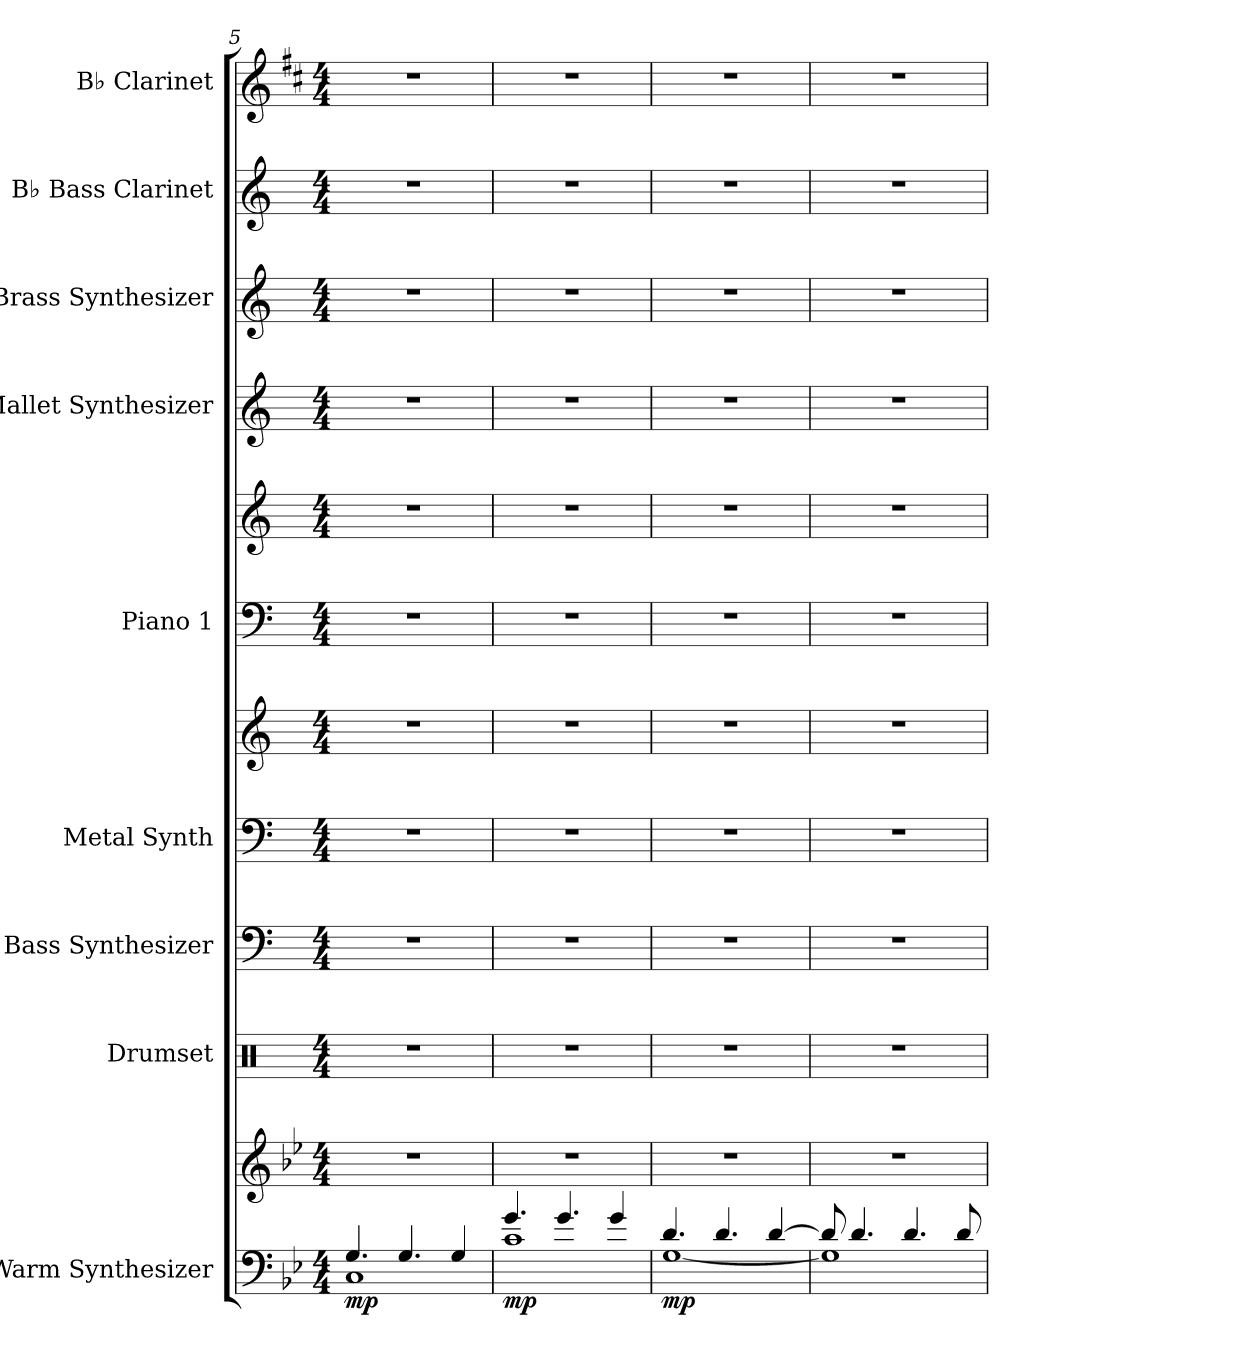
**kern	**kern	**dynam	**kern	**kern	**kern	**kern	**kern	**kern	**kern	**kern	**kern	**kern
*part9	*part9	*part9	*part8	*part7	*part6	*part6	*part5	*part5	*part4	*part3	*part2	*part1
*staff12	*staff11	*staff11/12	*staff10	*staff9	*staff8	*staff7	*staff6	*staff5	*staff4	*staff3	*staff2	*staff1
*I"Warm Synthesizer	*	*	*I"Drumset	*I"Bass Synthesizer	*I"Metal Synth	*	*I"Piano 1	*	*I"Mallet Synthesizer	*I"Brass Synthesizer	*I"B♭ Bass Clarinet	*I"B♭ Clarinet
*I'Synth.	*	*	*I'D. Set	*I'Bass	*I'Metal Syn.	*	*I'Pno. 1	*	*I'Mal. Syn.	*	*I'B♭ B. Cl.	*I'B♭ Cl.
*clefF4	*clefG2	*	*clefX	*clefF4	*clefF4	*clefG2	*clefF4	*clefG2	*clefG2	*clefG2	*clefG2	*clefG2
*	*	*	*	*	*	*	*	*	*	*	*ITrd8c14	*ITrd1c2
*k[b-e-]	*k[b-e-]	*	*k[]	*k[]	*k[]	*k[]	*k[]	*k[]	*k[]	*k[]	*k[]	*k[]
*M4/4	*M4/4	*	*M4/4	*M4/4	*M4/4	*M4/4	*M4/4	*M4/4	*M4/4	*M4/4	*M4/4	*M4/4
=5	=5	=5	=5	=5	=5	=5	=5	=5	=5	=5	=5	=5
*^	*	*	*	*	*	*	*	*	*	*	*	*
!	!	!	!LO:DY:b=2	!	!	!	!	!	!	!	!	!	!
4.G/	1C	1r	mp	1r	1r	1r	1r	1r	1r	1r	1r	1r	1r
4.G/	.	.	.	.	.	.	.	.	.	.	.	.	.
4G/	.	.	.	.	.	.	.	.	.	.	.	.	.
=6	=6	=6	=6	=6	=6	=6	=6	=6	=6	=6	=6	=6	=6
!	!	!	!LO:DY:b=2	!	!	!	!	!	!	!	!	!	!
4.g/	1c	1r	mp	1r	1r	1r	1r	1r	1r	1r	1r	1r	1r
4.g/	.	.	.	.	.	.	.	.	.	.	.	.	.
4g/	.	.	.	.	.	.	.	.	.	.	.	.	.
=7	=7	=7	=7	=7	=7	=7	=7	=7	=7	=7	=7	=7	=7
!	!	!	!LO:DY:b=2	!	!	!	!	!	!	!	!	!	!
4.d/	[1G	1r	mp	1r	1r	1r	1r	1r	1r	1r	1r	1r	1r
4.d/	.	.	.	.	.	.	.	.	.	.	.	.	.
[4d/	.	.	.	.	.	.	.	.	.	.	.	.	.
=8	=8	=8	=8	=8	=8	=8	=8	=8	=8	=8	=8	=8	=8
8d/]	1G]	1r	.	1r	1r	1r	1r	1r	1r	1r	1r	1r	1r
4.d/	.	.	.	.	.	.	.	.	.	.	.	.	.
4.d/	.	.	.	.	.	.	.	.	.	.	.	.	.
8d/	.	.	.	.	.	.	.	.	.	.	.	.	.
*v	*v	*	*	*	*	*	*	*	*	*	*	*	*
=	=	=	=	=	=	=	=	=	=	=	=	=
*-	*-	*-	*-	*-	*-	*-	*-	*-	*-	*-	*-	*-
